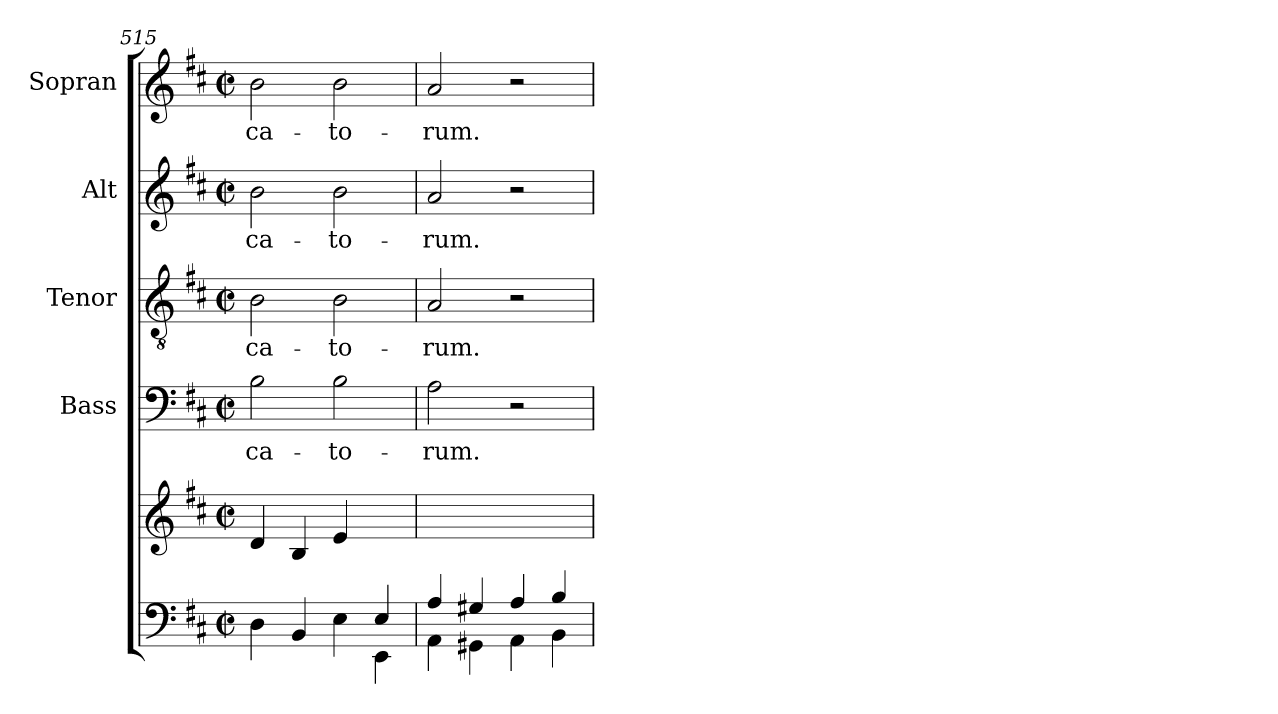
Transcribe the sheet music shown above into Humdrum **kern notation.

**kern	**kern	**kern	**text	**kern	**text	**kern	**text	**kern	**text
*part5	*part5	*part4	*part4	*part3	*part3	*part2	*part2	*part1	*part1
*staff6	*staff5	*staff4	*staff4	*staff3	*staff3	*staff2	*staff2	*staff1	*staff1
*	*	*I"Bass	*	*I"Tenor	*	*I"Alt	*	*I"Sopran	*
*	*	*I'B.	*	*I'T.	*	*I'A.	*	*I'S.	*
*clefF4	*clefG2	*clefF4	*	*clefGv2	*	*clefG2	*	*clefG2	*
*k[f#c#]	*k[f#c#]	*k[f#c#]	*	*k[f#c#]	*	*k[f#c#]	*	*k[f#c#]	*
*D:	*D:	*D:	*	*D:	*	*D:	*	*D:	*
*M2/2	*M2/2	*M2/2	*	*M2/2	*	*M2/2	*	*M2/2	*
*met(c|)	*met(c|)	*met(c|)	*	*met(c|)	*	*met(c|)	*	*met(c|)	*
=515	=515	=515	=515	=515	=515	=515	=515	=515	=515
*^	*	*	*	*	*	*	*	*	*
!	!	!	!	!LO:LY:b	!	!LO:LY:b	!	!LO:LY:b	!	!LO:LY:b
4D\	2.ryy	4d/	2B\	-ca-	2B\	-ca-	2b\	-ca-	2b\	-ca-
4BB/	.	4B/	.	.	.	.	.	.	.	.
!	!	!	!	!LO:LY:b	!	!LO:LY:b	!	!LO:LY:b	!	!LO:LY:b
4E\	.	4e/	2B\	-to-	2B\	-to-	2b\	-to-	2b\	-to-
4E/	4EE\	4ryy	.	.	.	.	.	.	.	.
=516	=516	=516	=516	=516	=516	=516	=516	=516	=516	=516
!	!	!	!	!LO:LY:b	!	!LO:LY:b	!	!LO:LY:b	!	!LO:LY:b
4A/	4AA\	1ryy	2A\	-rum.	2A/	-rum.	2a/	-rum.	2a/	-rum.
4G#X/	4GG#X\	.	.	.	.	.	.	.	.	.
4A/	4AA\	.	2r	.	2r	.	2r	.	2r	.
4B/	4BB\	.	.	.	.	.	.	.	.	.
*v	*v	*	*	*	*	*	*	*	*	*
=	=	=	=	=	=	=	=	=	=
*-	*-	*-	*-	*-	*-	*-	*-	*-	*-
